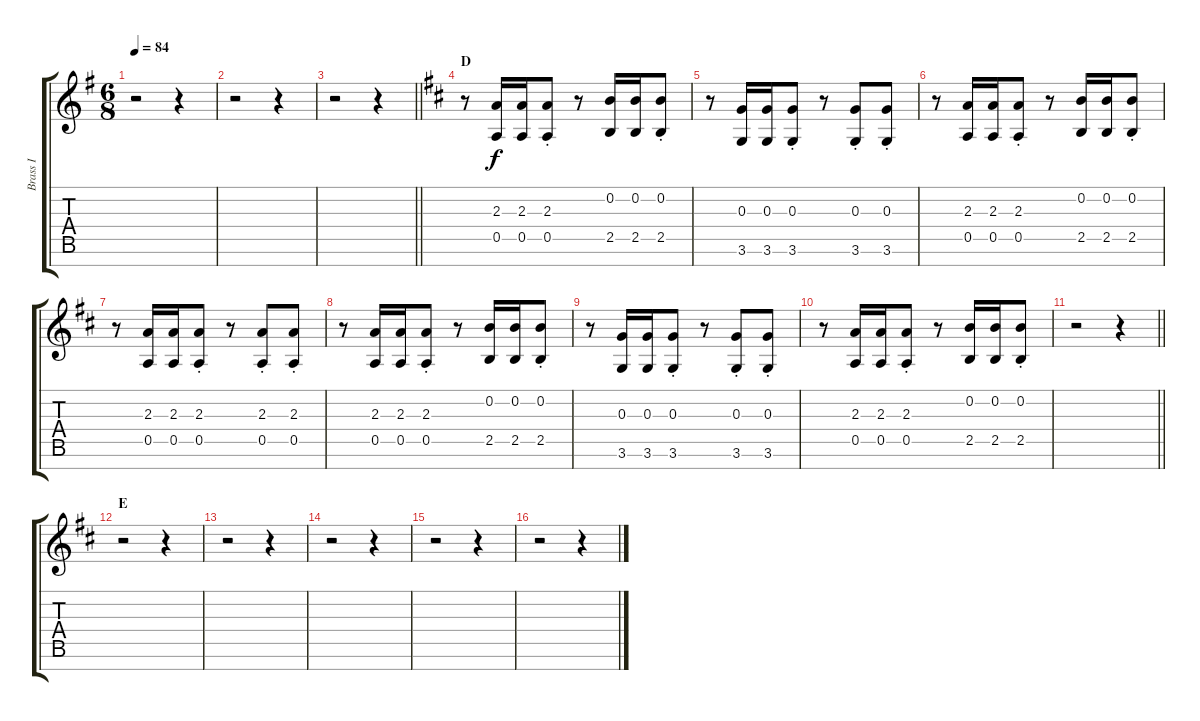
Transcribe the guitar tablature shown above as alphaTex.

\track ("Brass I" "Brass I") {instrument brasssection}
\staff {score tabs}
\tuning (E5 B4 G4 D4 A3 E3 B2) {hide}
\ts (6 8)
\tempo 84
\clef g2
\ks g
r.2{dy f} r.4 |
r.2 r.4 |
\barLineRight lightlight
r.2 r.4 |
\section ("" "D")
\ks d
r.8 (2.3 0.5).16 (2.3 0.5).16 (2.3{st} 0.5{st}).8 r.8 (0.2 2.5).16 (0.2 2.5).16 (0.2{st} 2.5{st}).8 |
r.8 (0.3 3.6).16 (0.3 3.6).16 (0.3{st} 3.6{st}).8 r.8 (0.3{st} 3.6{st}).8 (0.3{st} 3.6{st}).8 |
r.8 (2.3 0.5).16 (2.3 0.5).16 (2.3{st} 0.5{st}).8 r.8 (0.2 2.5).16 (0.2 2.5).16 (0.2{st} 2.5{st}).8 |
r.8 (2.3 0.5).16 (2.3 0.5).16 (2.3{st} 0.5{st}).8 r.8 (2.3{st} 0.5{st}).8 (2.3{st} 0.5{st}).8 |
r.8 (2.3 0.5).16 (2.3 0.5).16 (2.3{st} 0.5{st}).8 r.8 (0.2 2.5).16 (0.2 2.5).16 (0.2{st} 2.5{st}).8 |
r.8 (0.3 3.6).16 (0.3 3.6).16 (0.3{st} 3.6{st}).8 r.8 (0.3{st} 3.6{st}).8 (0.3{st} 3.6{st}).8 |
r.8 (2.3 0.5).16 (2.3 0.5).16 (2.3{st} 0.5{st}).8 r.8 (0.2 2.5).16 (0.2 2.5).16 (0.2{st} 2.5{st}).8 |
\barLineRight lightlight
r.2 r.4 |
\section ("" "E")
r.2 r.4 |
r.2 r.4 |
r.2 r.4 |
r.2 r.4 |
r.2 r.4
